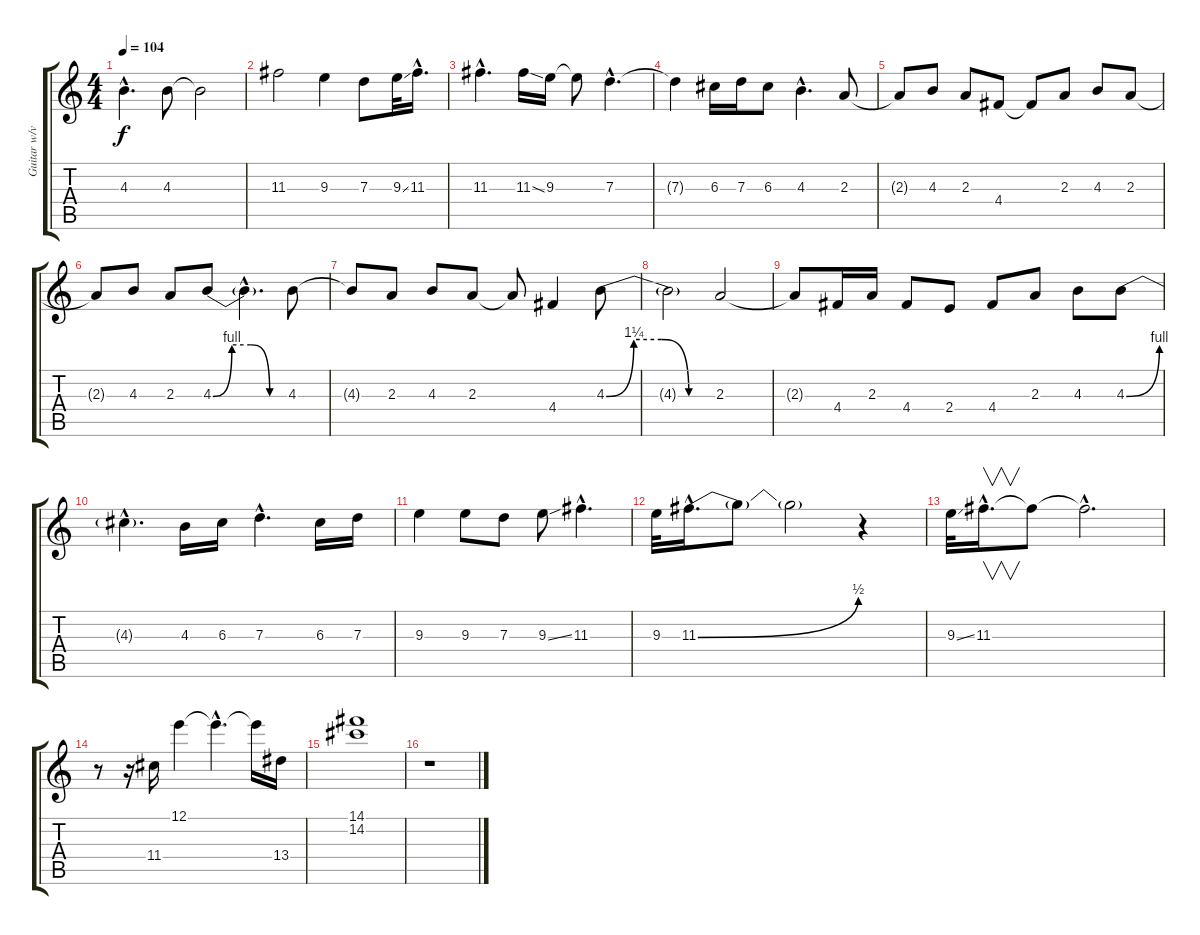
\track ("Guitar w/vibe Effect" "Guitar w/v") {instrument electricguitarjazz}
\staff {score tabs}
\tuning (E4 B3 G3 D3 A2 E2) {hide}
\ts (4 4)
\tempo 104
\clef g2
\ks c
4.3{hac t}.4{d dy f} 4.3.8 4.3{t}.2 |
11.3.2 9.3.4 7.3.8 9.3{ss}.32 11.3{hac}.16{d} |
11.3{hac}.4{d} 11.3{ss}.16 9.3.16 9.3{t}.8 7.3{hac}.4{d} |
7.3{t}.4 6.3.16 7.3.16 6.3.8 4.3{hac}.4{d} 2.3.8 |
2.3{t}.8 4.3.8 2.3.8 4.4.8 4.4{t}.8 2.3.8 4.3.8 2.3.8 |
2.3{t}.8 4.3.8 2.3.8 4.3{be (custom 0 0 15 4 30 4 45 0 60 0)}.8 4.3{hac t}.4{d} 4.3.8 |
4.3{t}.8 2.3.8 4.3.8 2.3.8 2.3{t}.8 4.4.4 4.3{be (custom 0 0 15 5 30 5 45 0 60 0)}.8 |
4.3{t}.2 2.3.2 |
2.3{t}.8 4.4.16 2.3.16 4.4.8 2.4.8 4.4.8 2.3.8 4.3.8 4.3{be (bend 0 0 60 4)}.8 |
4.3{hac t}.4{d} 4.3.16 6.3.16 7.3{hac}.4{d} 6.3.16 7.3.16 |
9.3.4 9.3.8 7.3.8 9.3{ss}.8 11.3{hac}.4{d} |
9.3.32 11.3{be (bend 0 0 60 2) hac}.16{d} 11.3{t}.8 11.3{t}.2 r.4 |
9.3{ss}.32 11.3{hac}.16{v d} 11.3{t}.8 11.3{hac t}.2{d} |
r.8 r.16 11.4.16 12.1.4 12.1{hac t}.4{d} 12.1{t}.16 13.4.16 |
(14.1 14.2).1 |
r.1
